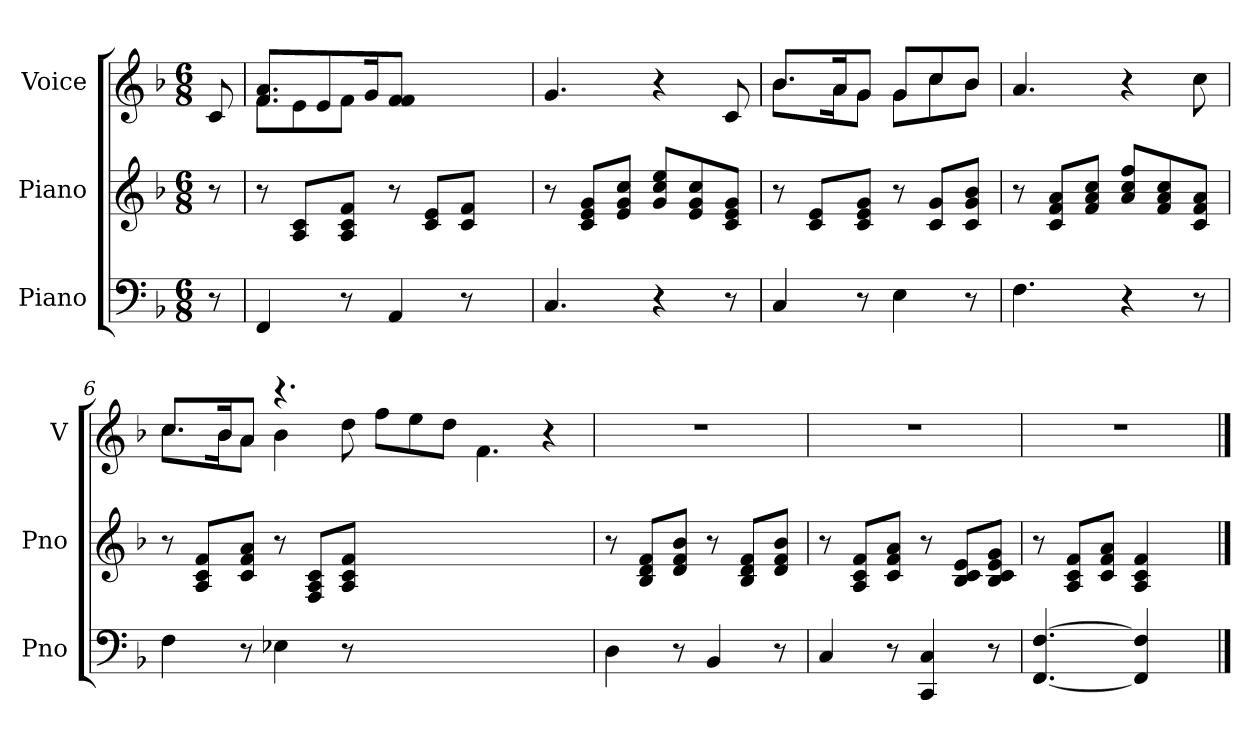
**kern	**kern	**kern
*part3	*part2	*part1
*staff3	*staff2	*staff1
*I"Piano	*I"Piano	*I"Voice
*I'Pno	*I'Pno	*I'V
*clefF4	*clefG2	*clefG2
*k[b-]	*k[b-]	*k[b-]
*M6/8	*M6/8	*M6/8
*MM94	*MM94	*MM94
=1	=1	=1
8r	8r	8c/
=2	=2	=2
*	*	*^
4FF/	8r	8.f/ 8.a/L	8f\L
.	8A/ 8c/L	.	8e\
.	.	8e/	.
8r	8A/ 8c/ 8f/J	.	8f\J
.	.	16g/K	.
4AA/	8r	8f/ 8f/J	4.ryy
.	8c/ 8e/L	4.ryy	.
8r	8c/ 8f/J	.	.
8ryy	8ryy	.	8ryy
*	*	*v	*v
=3	=3	=3
4.C/	8r	4.g/
.	8c/ 8e/ 8g/L	.
.	8e/ 8g/ 8cc/J	.
4r	8g/ 8cc/ 8ee/L	4r
.	8e/ 8g/ 8cc/	.
8r	8c/ 8e/ 8g/J	8c/
=4	=4	=4
*	*	*^
4C/	8r	8.b-/L	8.b-\L
.	8c/ 8e/L	.	.
.	.	16a/K	16a\K
8r	8c/ 8e/ 8g/J	8g/J	8g\J
4E\	8r	8g/L	8g\L
.	8c/ 8g/L	8cc/	8cc\
8r	8c/ 8g/ 8b-/J	8b-/J	8b-\J
*	*	*v	*v
=5	=5	=5
4.F\	8r	4.a/
.	8c/ 8f/ 8a/L	.
.	8f/ 8a/ 8cc/J	.
4r	8a/ 8cc/ 8ff/L	4r
.	8f/ 8a/ 8cc/	.
8r	8c/ 8f/ 8a/J	8cc\
!!LO:LB:g=z
=6	=6	=6
*	*	*^
4F\	8r	8.cc/L	8.cc\L
.	8A/ 8c/ 8f/L	.	.
.	.	16b-/K	16b-\K
8r	8c/ 8f/ 8a/J	8a/J	8a\J
4E-X\	8r	4.r	4b-\
.	8F/ 8A/ 8c/L	.	.
8r	8A/ 8c/ 8f/J	.	8dd\
1ryy	1ryy	1ryy	8ff\L
.	.	.	8ee\
.	.	.	8dd\J
.	.	.	4.f\
.	.	.	4r
*	*	*v	*v
=7	=7	=7
4D\	8r	2.r
.	8B-/ 8d/ 8f/L	.
8r	8d/ 8f/ 8b-/J	.
4BB-/	8r	.
.	8B-/ 8d/ 8f/L	.
8r	8d/ 8f/ 8b-/J	.
=8	=8	=8
4C/	8r	2.r
.	8A/ 8c/ 8f/L	.
8r	8c/ 8f/ 8a/J	.
4CC/ 4C/	8r	.
.	8B-/ 8c/ 8e/L	.
8r	8B-/ 8c/ 8e/ 8g/J	.
=9	=9	=9
[4.FF/ [4.F/	8r	2.r
.	8A/ 8c/ 8f/L	.
.	8c/ 8f/ 8a/J	.
4FF/] 4F/]	4A/ 4c/ 4f/	.
8ryy	8ryy	.
==	==	==
*-	*-	*-
